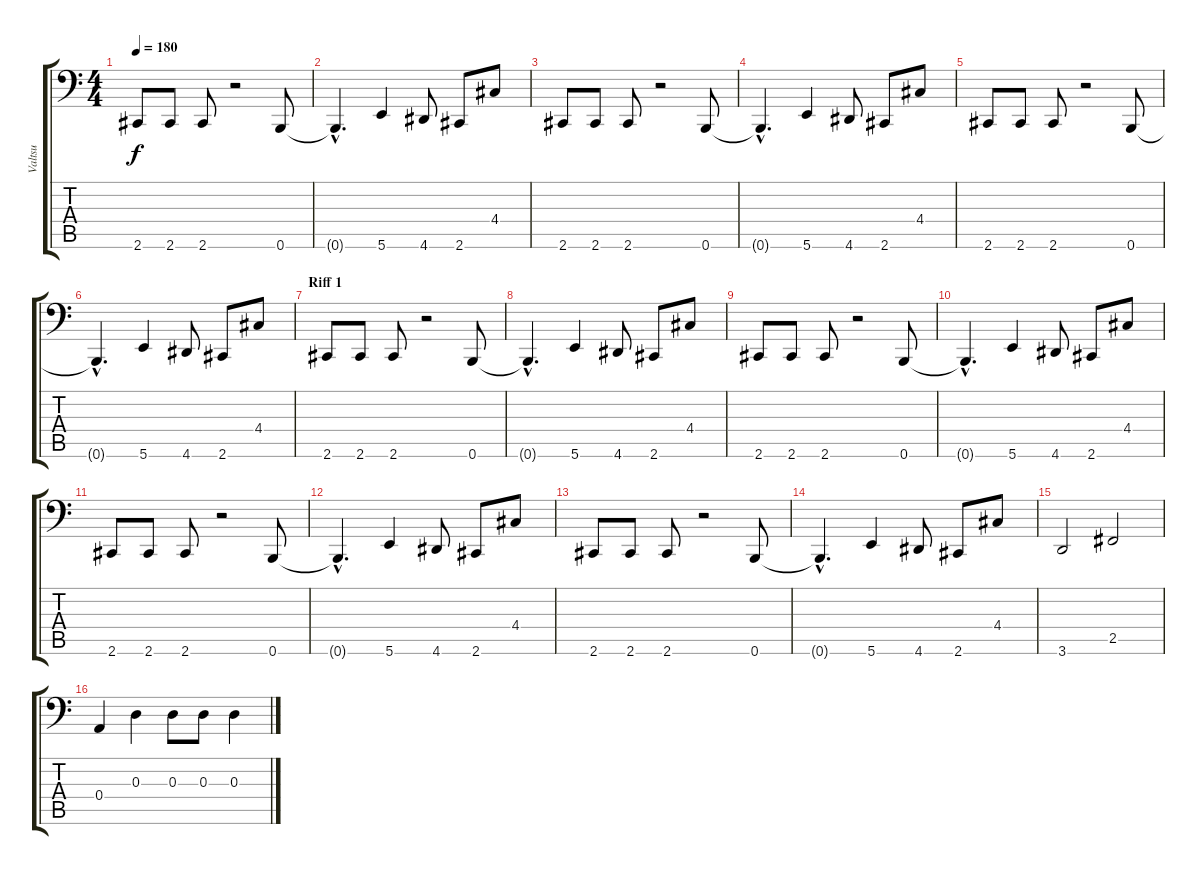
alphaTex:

\track ("Valtsu" "Valtsu") {instrument electricbasspick}
\staff {score tabs}
\tuning (C3 G2 D2 A1 E1 B0) {hide}
\ts (4 4)
\tempo 180
\clef f4
\ks c
2.6.8{dy f} 2.6.8 2.6.8 r.2 0.6.8 |
0.6{hac t}.4{d} 5.6.4 4.6.8 2.6.8 4.4.8 |
2.6.8 2.6.8 2.6.8 r.2 0.6.8 |
0.6{hac t}.4{d} 5.6.4 4.6.8 2.6.8 4.4.8 |
2.6.8 2.6.8 2.6.8 r.2 0.6.8 |
0.6{hac t}.4{d} 5.6.4 4.6.8 2.6.8 4.4.8 |
\section ("" "Riff 1")
2.6.8 2.6.8 2.6.8 r.2 0.6.8 |
0.6{hac t}.4{d} 5.6.4 4.6.8 2.6.8 4.4.8 |
2.6.8 2.6.8 2.6.8 r.2 0.6.8 |
0.6{hac t}.4{d} 5.6.4 4.6.8 2.6.8 4.4.8 |
2.6.8 2.6.8 2.6.8 r.2 0.6.8 |
0.6{hac t}.4{d} 5.6.4 4.6.8 2.6.8 4.4.8 |
2.6.8 2.6.8 2.6.8 r.2 0.6.8 |
0.6{hac t}.4{d} 5.6.4 4.6.8 2.6.8 4.4.8 |
3.6.2 2.5.2 |
0.4.4 0.3.4 0.3.8 0.3.8 0.3.4
